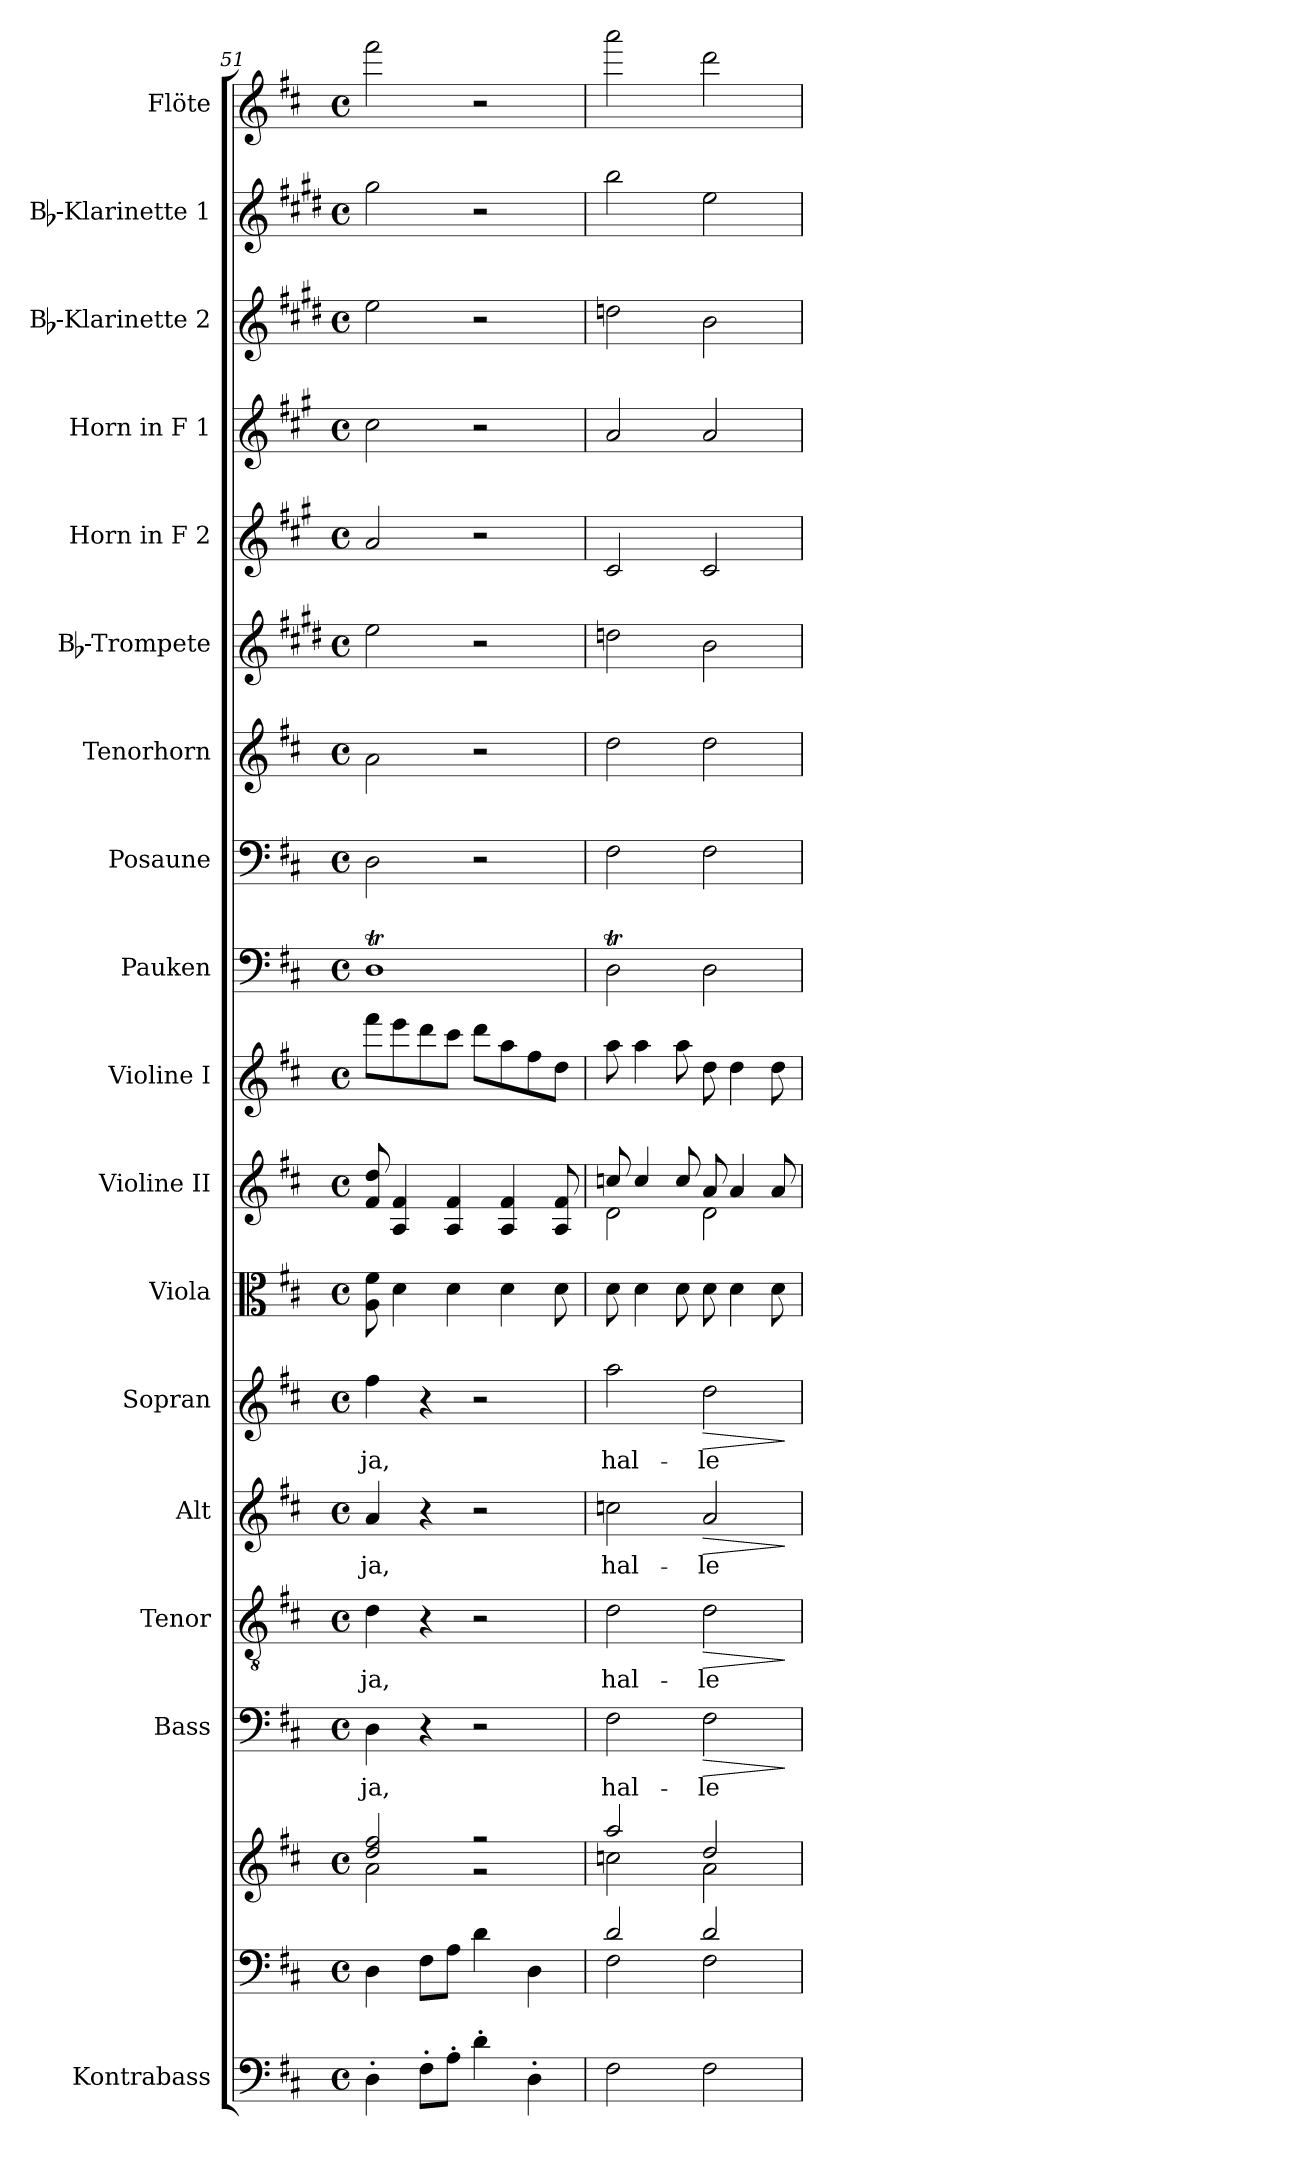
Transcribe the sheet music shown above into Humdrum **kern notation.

**kern	**kern	**kern	**kern	**text	**dynam	**kern	**text	**dynam	**kern	**text	**dynam	**kern	**text	**dynam	**kern	**kern	**kern	**kern	**kern	**kern	**kern	**kern	**kern	**kern	**kern	**kern
*part18	*part17	*part17	*part16	*part16	*part16	*part15	*part15	*part15	*part14	*part14	*part14	*part13	*part13	*part13	*part12	*part11	*part10	*part9	*part8	*part7	*part6	*part5	*part4	*part3	*part2	*part1
*staff19	*staff18	*staff17	*staff16	*staff16	*staff16	*staff15	*staff15	*staff15	*staff14	*staff14	*staff14	*staff13	*staff13	*staff13	*staff12	*staff11	*staff10	*staff9	*staff8	*staff7	*staff6	*staff5	*staff4	*staff3	*staff2	*staff1
*I"Kontrabass	*	*	*I"Bass	*	*	*I"Tenor	*	*	*I"Alt	*	*	*I"Sopran	*	*	*I"Viola	*I"Violine II	*I"Violine I	*I"Pauken	*I"Posaune	*I"Tenorhorn	*I"Bb-Trompete	*I"Horn in F 2	*I"Horn in F 1	*I"Bb-Klarinette 2	*I"Bb-Klarinette 1	*I"Flöte
*I'Kb.	*	*	*I'B.	*	*	*I'T.	*	*	*I'A.	*	*	*I'S.	*	*	*I'Vla.	*I'Vl. II	*I'Vl. I	*I'Pk.	*I'Pos.	*I'T. Hrn.	*I'Bb Trp.	*	*	*I'Bb Kl. 2	*I'Bb Kl. 1	*I'Fl.
*clefF4	*clefF4	*clefG2	*clefF4	*	*	*clefGv2	*	*	*clefG2	*	*	*clefG2	*	*	*clefC3	*clefG2	*clefG2	*clefF4	*clefF4	*clefG2	*clefG2	*clefG2	*clefG2	*clefG2	*clefG2	*clefG2
*ITrd7c12	*	*	*	*	*	*	*	*	*	*	*	*	*	*	*	*	*	*	*	*ITrd8c14	*ITrd1c2	*ITrd4c7	*ITrd4c7	*ITrd1c2	*ITrd1c2	*
*k[f#c#]	*k[f#c#]	*k[f#c#]	*k[f#c#]	*	*	*k[f#c#]	*	*	*k[f#c#]	*	*	*k[f#c#]	*	*	*k[f#c#]	*k[f#c#]	*k[f#c#]	*k[f#c#]	*k[f#c#]	*k[f#c#]	*k[f#c#]	*k[f#c#]	*k[f#c#]	*k[f#c#]	*k[f#c#]	*k[f#c#]
*D:	*D:	*D:	*D:	*	*	*D:	*	*	*D:	*	*	*D:	*	*	*D:	*D:	*D:	*D:	*D:	*D:	*D:	*D:	*D:	*D:	*D:	*D:
*M4/4	*M4/4	*M4/4	*M4/4	*	*	*M4/4	*	*	*M4/4	*	*	*M4/4	*	*	*M4/4	*M4/4	*M4/4	*M4/4	*M4/4	*M4/4	*M4/4	*M4/4	*M4/4	*M4/4	*M4/4	*M4/4
*met(c)	*met(c)	*met(c)	*met(c)	*	*	*met(c)	*	*	*met(c)	*	*	*met(c)	*	*	*met(c)	*met(c)	*met(c)	*met(c)	*met(c)	*met(c)	*met(c)	*met(c)	*met(c)	*met(c)	*met(c)	*met(c)
=51	=51	=51	=51	=51	=51	=51	=51	=51	=51	=51	=51	=51	=51	=51	=51	=51	=51	=51	=51	=51	=51	=51	=51	=51	=51	=51
*	*	*^	*	*	*	*	*	*	*	*	*	*	*	*	*	*	*	*	*	*	*	*	*	*	*	*
!	!	!	!	!	!LO:LY:b	!	!	!LO:LY:b	!	!	!LO:LY:b	!	!	!LO:LY:b	!	!	!	!	!	!	!	!	!	!	!	!	!
4DD'>\	4D\	2dd/ 2ff#/	2a\	4D\	-ja,	.	4d\	-ja,	.	4a/	-ja,	.	4ff#\	-ja,	.	8A\ 8f#\	8f#/ 8dd/	8fff#\L	1DT	2D\	2A\	2dd\	2d/	2f#\	2dd\	2ff#\	2fff#\
.	.	.	.	.	.	.	.	.	.	.	.	.	.	.	.	4d\	4A/ 4f#/	8eee\	.	.	.	.	.	.	.	.	.
8FF#'>\L	8F#\L	.	.	4r	.	.	4r	.	.	4r	.	.	4r	.	.	.	.	8ddd\	.	.	.	.	.	.	.	.	.
8AA'>\J	8A\J	.	.	.	.	.	.	.	.	.	.	.	.	.	.	4d\	4A/ 4f#/	8ccc#\J	.	.	.	.	.	.	.	.	.
4D'>\	4d\	2r	2r	2r	.	.	2r	.	.	2r	.	.	2r	.	.	.	.	8ddd\L	.	2r	2r	2r	2r	2r	2r	2r	2r
.	.	.	.	.	.	.	.	.	.	.	.	.	.	.	.	4d\	4A/ 4f#/	8aa\	.	.	.	.	.	.	.	.	.
4DD'>\	4D\	.	.	.	.	.	.	.	.	.	.	.	.	.	.	.	.	8ff#\	.	.	.	.	.	.	.	.	.
.	.	.	.	.	.	.	.	.	.	.	.	.	.	.	.	8d\	8A/ 8f#/	8dd\J	.	.	.	.	.	.	.	.	.
=52	=52	=52	=52	=52	=52	=52	=52	=52	=52	=52	=52	=52	=52	=52	=52	=52	=52	=52	=52	=52	=52	=52	=52	=52	=52	=52	=52
*	*^	*	*	*	*	*	*	*	*	*	*	*	*	*	*	*	*	*	*	*	*	*	*	*	*	*	*
!	!	!	!	!	!	!LO:LY:b	!	!	!LO:LY:b	!	!	!LO:LY:b	!	!	!LO:LY:b	!	!	!	!	!	!	!	!	!	!	!	!	!
*	*	*	*	*	*	*	*	*	*	*	*	*	*	*	*	*	*	*^	*	*	*	*	*	*	*	*	*	*
2FF#\	2d/	2F#\	2aa/	2ccn\	2F#\	hal-	.	2d\	hal-	.	2ccn\	hal-	.	2aa\	hal-	.	8d\	8ccn/	2d\	8aa\	2DT\	2F#\	2d\	2ccn\	2F#/	2d/	2ccn\	2aa\	2aaa\
.	.	.	.	.	.	.	.	.	.	.	.	.	.	.	.	.	4d\	4cc/	.	4aa\	.	.	.	.	.	.	.	.	.
.	.	.	.	.	.	.	.	.	.	.	.	.	.	.	.	.	8d\	8cc/	.	8aa\	.	.	.	.	.	.	.	.	.
!	!	!	!	!	!	!LO:LY:b	!LO:HP:b	!	!LO:LY:b	!LO:HP:b	!	!LO:LY:b	!LO:HP:b	!	!LO:LY:b	!LO:HP:b	!	!	!	!	!	!	!	!	!	!	!	!	!
2FF#\	2d/	2F#\	2dd/	2a\	2F#\	-le-	>	2d\	-le-	>	2a/	-le-	>	2dd\	-le-	>	8d\	8a/	2d\	8dd\	2DTTTT\	2F#\	2d\	2a\	2F#/	2d/	2a\	2dd\	2ddd\
.	.	.	.	.	.	.	.	.	.	.	.	.	.	.	.	.	4d\	4a/	.	4dd\	.	.	.	.	.	.	.	.	.
.	.	.	.	.	.	.	.	.	.	.	.	.	.	.	.	.	8d\	8a/	.	8dd\	.	.	.	.	.	.	.	.	.
*	*v	*v	*	*	*	*	*	*	*	*	*	*	*	*	*	*	*	*v	*v	*	*	*	*	*	*	*	*	*	*
*	*	*v	*v	*	*	*	*	*	*	*	*	*	*	*	*	*	*	*	*	*	*	*	*	*	*	*	*
.	.	.	.	.	]	.	.	]	.	.	]	.	.	]	.	.	.	.	.	.	.	.	.	.	.	.
=	=	=	=	=	=	=	=	=	=	=	=	=	=	=	=	=	=	=	=	=	=	=	=	=	=	=
*-	*-	*-	*-	*-	*-	*-	*-	*-	*-	*-	*-	*-	*-	*-	*-	*-	*-	*-	*-	*-	*-	*-	*-	*-	*-	*-
